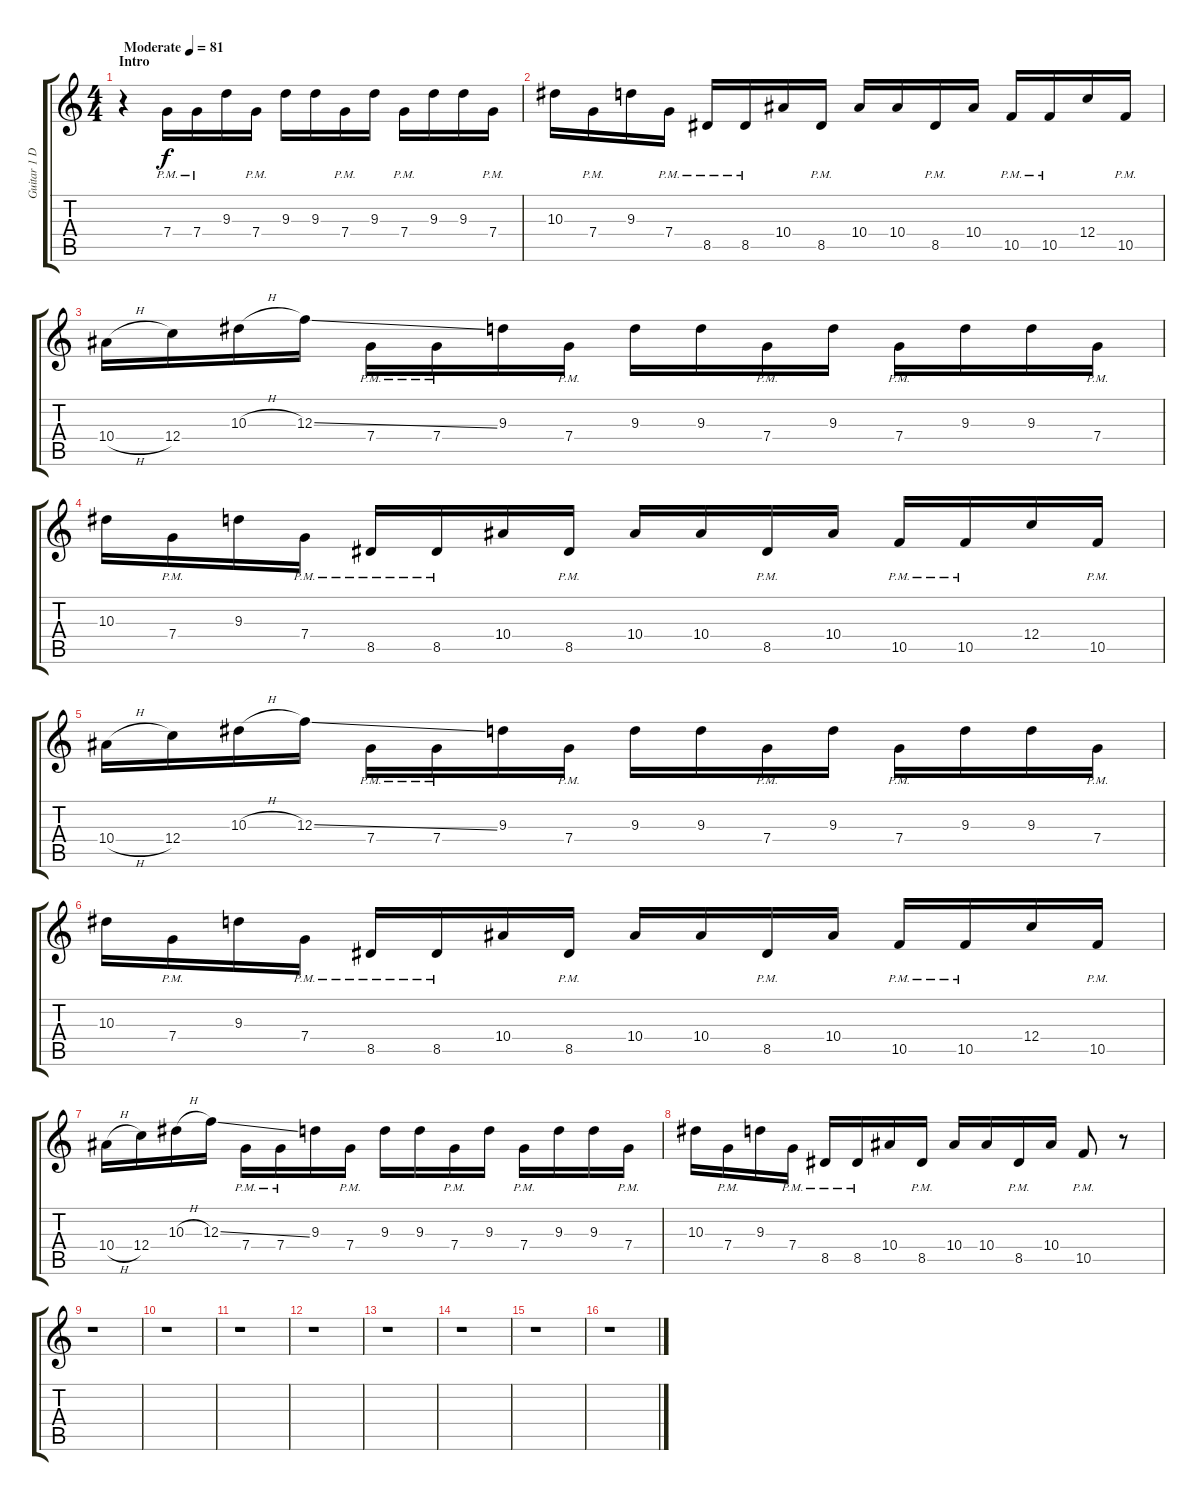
\track ("Guitar 1 Delay" "Guitar 1 D") {instrument electricguitarclean}
\staff {score tabs}
\tuning (D4 A3 F3 C3 G2 C2) {hide}
\ts (4 4)
\section ("" "Intro")
\tempo (81 "Moderate")
\clef g2
\ks c
r.4{dy f instrument electricguitarclean} 7.4{pm}.16 7.4{pm}.16 9.3.16 7.4{pm}.16 9.3.16 9.3.16 7.4{pm}.16 9.3.16 7.4{pm}.16 9.3.16 9.3.16 7.4{pm}.16 |
10.3.16 7.4{pm}.16 9.3.16 7.4{pm}.16 8.5{pm}.16 8.5{pm}.16 10.4.16 8.5{pm}.16 10.4.16 10.4.16 8.5{pm}.16 10.4.16 10.5{pm}.16 10.5{pm}.16 12.4.16 10.5{pm}.16 |
10.4{h}.16 12.4.16 10.3{h}.16 12.3{ss}.16 7.4{pm}.16 7.4{pm}.16 9.3.16 7.4{pm}.16 9.3.16 9.3.16 7.4{pm}.16 9.3.16 7.4{pm}.16 9.3.16 9.3.16 7.4{pm}.16 |
10.3.16 7.4{pm}.16 9.3.16 7.4{pm}.16 8.5{pm}.16 8.5{pm}.16 10.4.16 8.5{pm}.16 10.4.16 10.4.16 8.5{pm}.16 10.4.16 10.5{pm}.16 10.5{pm}.16 12.4.16 10.5{pm}.16 |
10.4{h}.16 12.4.16 10.3{h}.16 12.3{ss}.16 7.4{pm}.16 7.4{pm}.16 9.3.16 7.4{pm}.16 9.3.16 9.3.16 7.4{pm}.16 9.3.16 7.4{pm}.16 9.3.16 9.3.16 7.4{pm}.16 |
10.3.16 7.4{pm}.16 9.3.16 7.4{pm}.16 8.5{pm}.16 8.5{pm}.16 10.4.16 8.5{pm}.16 10.4.16 10.4.16 8.5{pm}.16 10.4.16 10.5{pm}.16 10.5{pm}.16 12.4.16 10.5{pm}.16 |
10.4{h}.16 12.4.16 10.3{h}.16 12.3{ss}.16 7.4{pm}.16 7.4{pm}.16 9.3.16 7.4{pm}.16 9.3.16 9.3.16 7.4{pm}.16 9.3.16 7.4{pm}.16 9.3.16 9.3.16 7.4{pm}.16 |
10.3.16 7.4{pm}.16 9.3.16 7.4{pm}.16 8.5{pm}.16 8.5{pm}.16 10.4.16 8.5{pm}.16 10.4.16 10.4.16 8.5{pm}.16 10.4.16 10.5{pm}.8 r.8 |
r.1 |
r.1 |
r.1 |
r.1 |
r.1 |
r.1 |
r.1 |
r.1
